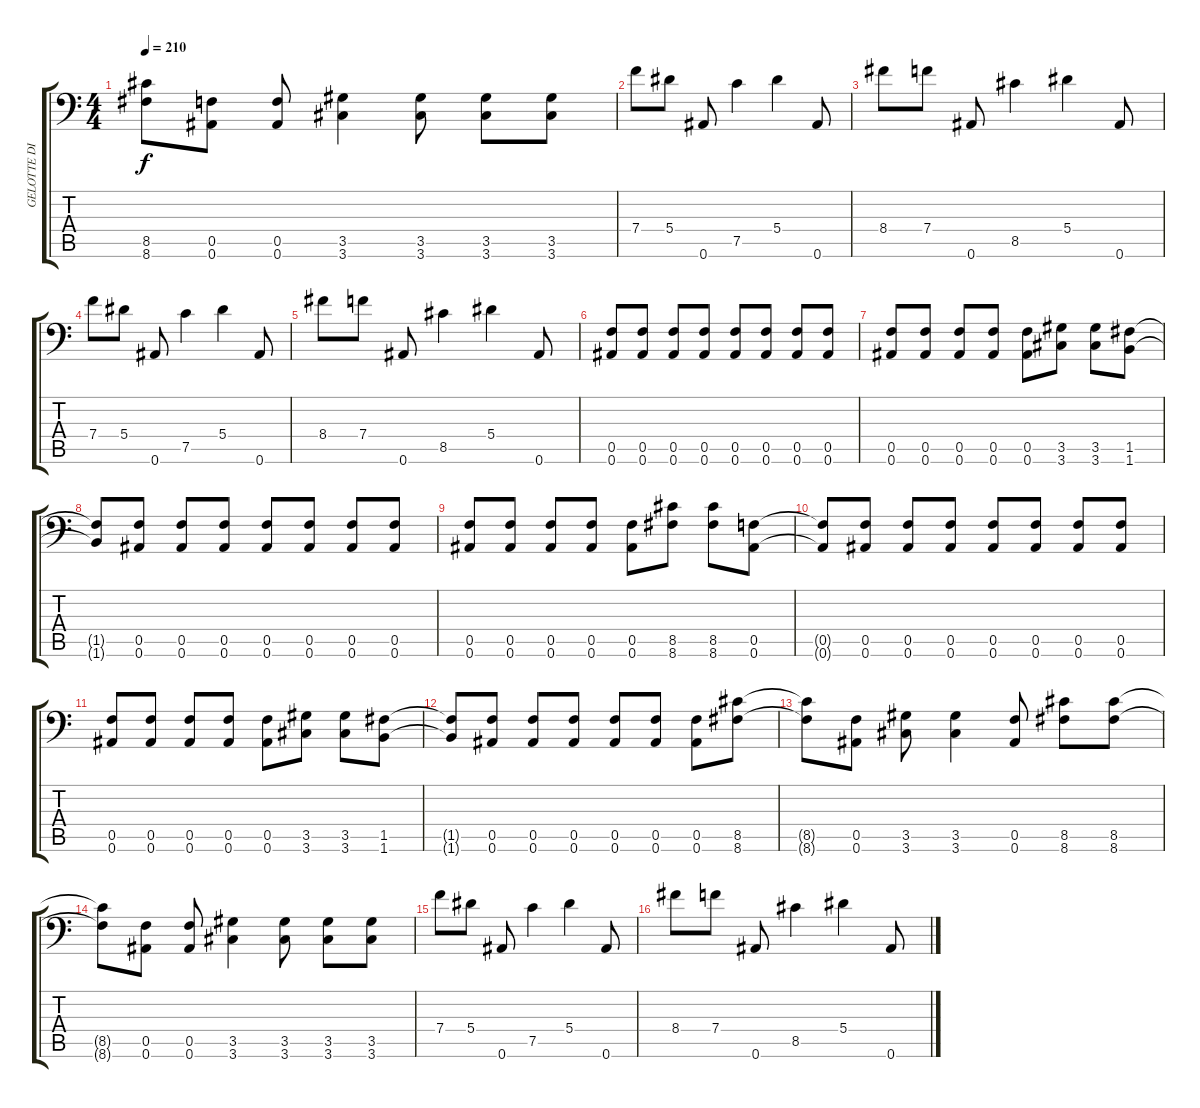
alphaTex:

\track ("GELOTTE DISTORTION" "GELOTTE DI") {instrument distortionguitar}
\staff {score tabs}
\tuning (C4 G3 Eb3 Bb2 F2 Bb1) {hide}
\ts (4 4)
\tempo 210
\clef f4
\ks c
(8.5{t} 8.6{t}).8{dy f} (0.5 0.6).8 (0.5 0.6).8 (3.5 3.6).4 (3.5 3.6).8 (3.5 3.6).8 (3.5 3.6).8 |
7.4.8 5.4.8 0.6.8 7.5.4 5.4.4 0.6.8 |
8.4.8 7.4.8 0.6.8 8.5.4 5.4.4 0.6.8 |
7.4.8 5.4.8 0.6.8 7.5.4 5.4.4 0.6.8 |
8.4.8 7.4.8 0.6.8 8.5.4 5.4.4 0.6.8 |
(0.5 0.6).8 (0.5 0.6).8 (0.5 0.6).8 (0.5 0.6).8 (0.5 0.6).8 (0.5 0.6).8 (0.5 0.6).8 (0.5 0.6).8 |
(0.5 0.6).8 (0.5 0.6).8 (0.5 0.6).8 (0.5 0.6).8 (0.5 0.6).8 (3.5 3.6).8 (3.5 3.6).8 (1.5 1.6).8 |
(1.5{t} 1.6{t}).8 (0.5 0.6).8 (0.5 0.6).8 (0.5 0.6).8 (0.5 0.6).8 (0.5 0.6).8 (0.5 0.6).8 (0.5 0.6).8 |
(0.5 0.6).8 (0.5 0.6).8 (0.5 0.6).8 (0.5 0.6).8 (0.5 0.6).8 (8.5 8.6).8 (8.5 8.6).8 (0.5 0.6).8 |
(0.5{t} 0.6{t}).8 (0.5 0.6).8 (0.5 0.6).8 (0.5 0.6).8 (0.5 0.6).8 (0.5 0.6).8 (0.5 0.6).8 (0.5 0.6).8 |
(0.5 0.6).8 (0.5 0.6).8 (0.5 0.6).8 (0.5 0.6).8 (0.5 0.6).8 (3.5 3.6).8 (3.5 3.6).8 (1.5 1.6).8 |
(1.5{t} 1.6{t}).8 (0.5 0.6).8 (0.5 0.6).8 (0.5 0.6).8 (0.5 0.6).8 (0.5 0.6).8 (0.5 0.6).8 (8.5 8.6).8 |
(8.5{t} 8.6{t}).8 (0.5 0.6).8 (3.5 3.6).8 (3.5 3.6).4 (0.5 0.6).8 (8.5 8.6).8 (8.5 8.6).8 |
(8.5{t} 8.6{t}).8 (0.5 0.6).8 (0.5 0.6).8 (3.5 3.6).4 (3.5 3.6).8 (3.5 3.6).8 (3.5 3.6).8 |
7.4.8 5.4.8 0.6.8 7.5.4 5.4.4 0.6.8 |
8.4.8 7.4.8 0.6.8 8.5.4 5.4.4 0.6.8
